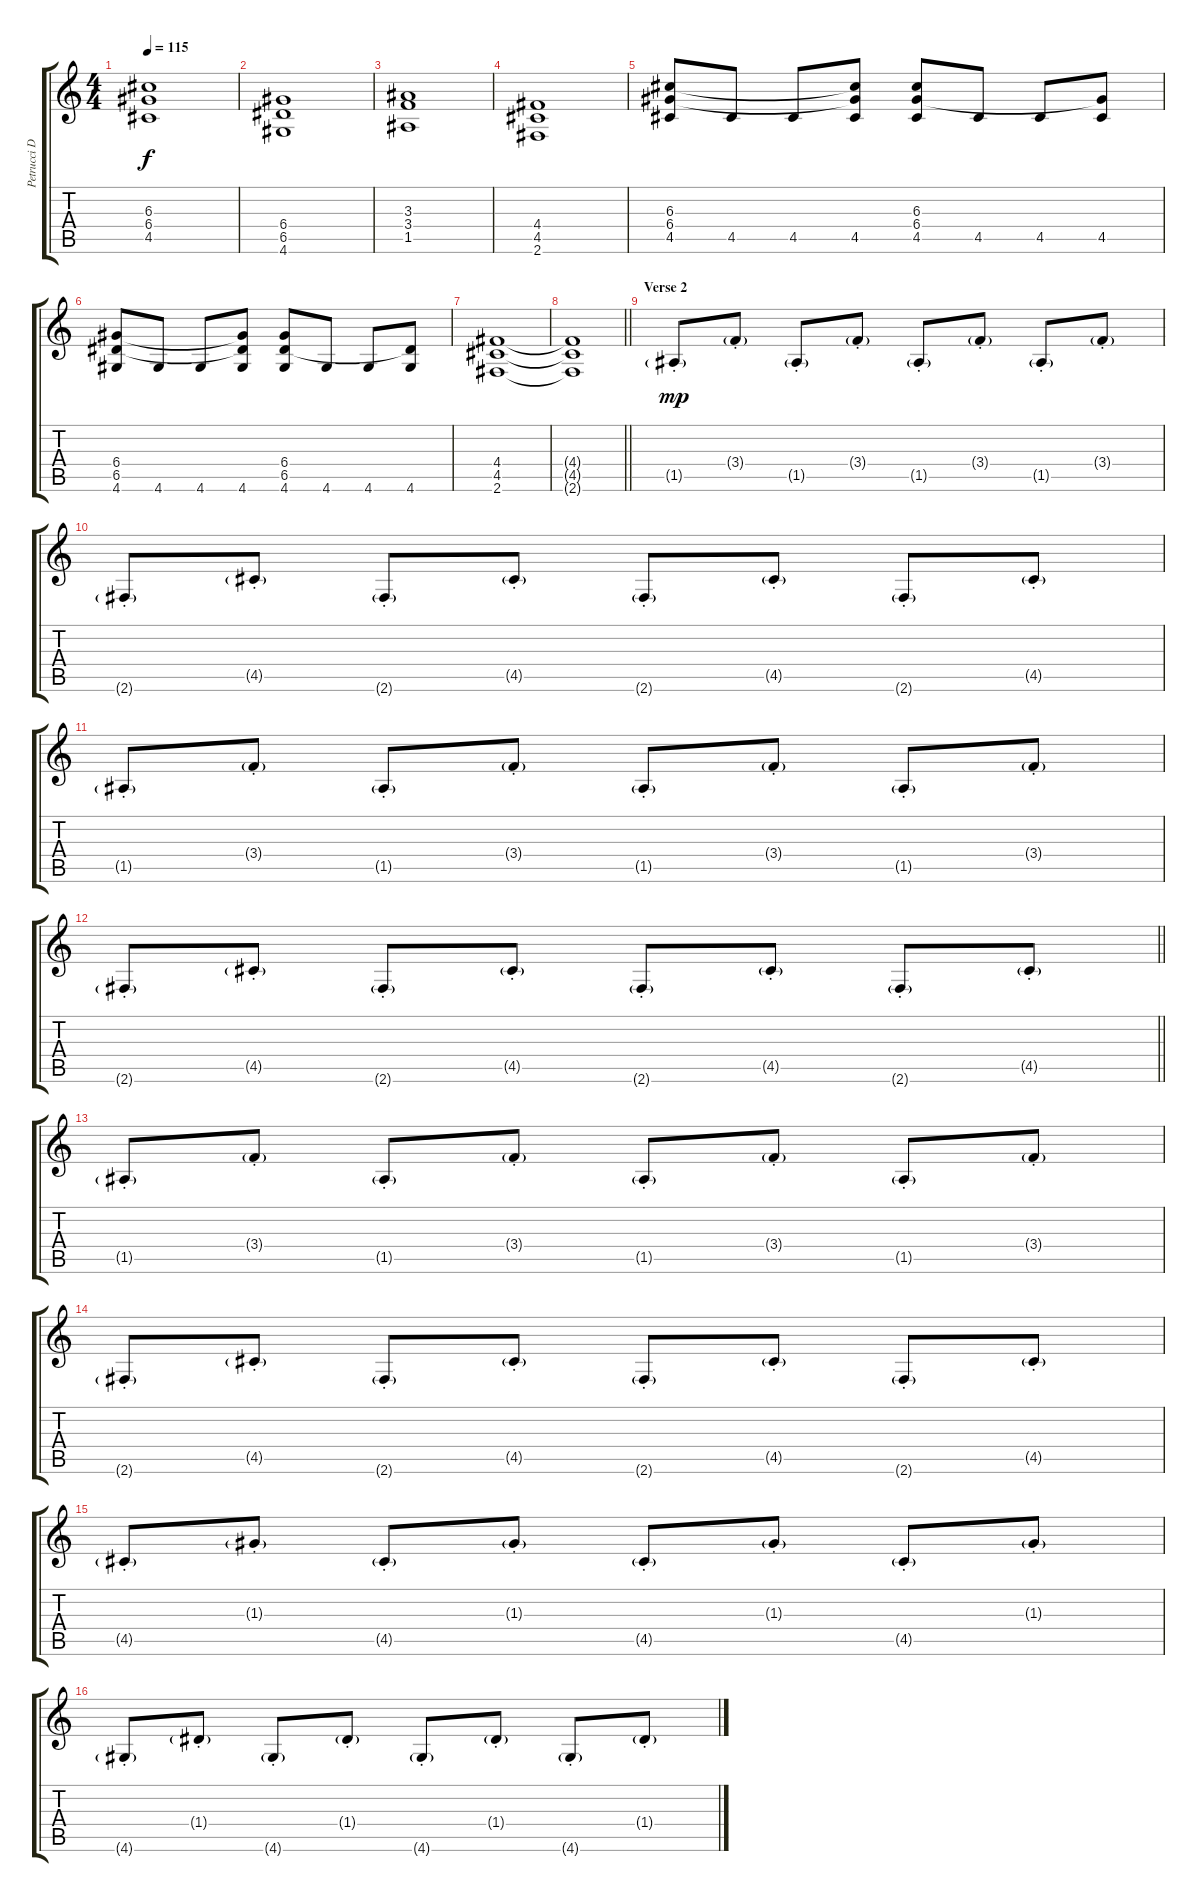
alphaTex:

\track ("Petrucci Distorsion" "Petrucci D") {instrument distortionguitar}
\staff {score tabs}
\tuning (E4 B3 G3 D3 A2 E2) {hide}
\ts (4 4)
\tempo 115
\clef g2
\ks c
(6.3 6.4 4.5).1{dy f} |
(6.4 6.5 4.6).1 |
(3.3 3.4 1.5).1 |
(4.4 4.5 2.6).1 |
(6.3 6.4 4.5).8 4.5.8 4.5.8 (6.3{t} 6.4{t} 4.5).8 (6.3 6.4 4.5).8 4.5.8 4.5.8 (6.4{t} 4.5).8 |
(6.4 6.5 4.6).8 4.6.8 4.6.8 (6.4{t} 6.5{t} 4.6).8 (6.4 6.5 4.6).8 4.6.8 4.6.8 (6.5{t} 4.6).8 |
(4.4 4.5 2.6).1 |
\barLineRight lightlight
(4.4{t} 4.5{t} 2.6{t}).1 |
\section ("" "Verse 2")
1.5{g st}.8{dy mp} 3.4{g st}.8 1.5{g st}.8 3.4{g st}.8 1.5{g st}.8 3.4{g st}.8 1.5{g st}.8 3.4{g st}.8 |
2.6{g st}.8 4.5{g st}.8 2.6{g st}.8 4.5{g st}.8 2.6{g st}.8 4.5{g st}.8 2.6{g st}.8 4.5{g st}.8 |
1.5{g st}.8 3.4{g st}.8 1.5{g st}.8 3.4{g st}.8 1.5{g st}.8 3.4{g st}.8 1.5{g st}.8 3.4{g st}.8 |
\barLineRight lightlight
2.6{g st}.8 4.5{g st}.8 2.6{g st}.8 4.5{g st}.8 2.6{g st}.8 4.5{g st}.8 2.6{g st}.8 4.5{g st}.8 |
1.5{g st}.8 3.4{g st}.8 1.5{g st}.8 3.4{g st}.8 1.5{g st}.8 3.4{g st}.8 1.5{g st}.8 3.4{g st}.8 |
2.6{g st}.8 4.5{g st}.8 2.6{g st}.8 4.5{g st}.8 2.6{g st}.8 4.5{g st}.8 2.6{g st}.8 4.5{g st}.8 |
4.5{g st}.8 1.3{g st}.8 4.5{g st}.8 1.3{g st}.8 4.5{g st}.8 1.3{g st}.8 4.5{g st}.8 1.3{g st}.8 |
4.6{g st}.8 1.4{g st}.8 4.6{g st}.8 1.4{g st}.8 4.6{g st}.8 1.4{g st}.8 4.6{g st}.8 1.4{g st}.8
